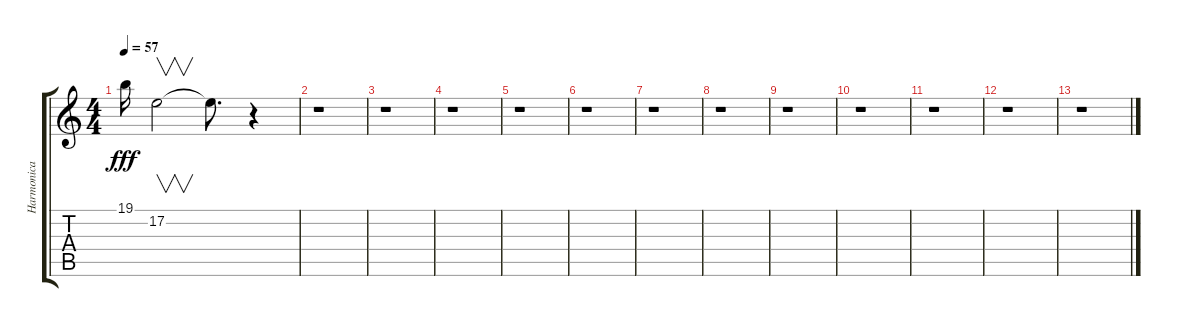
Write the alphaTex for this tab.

\track ("Harmonica" "Harmonica") {instrument harmonica}
\staff {score tabs}
\tuning (E4 B3 G3 D3 A2 E2) {hide}
\ts (4 4)
\tempo 57
\clef g2
\ks c
19.1{t}.16{dy fff} 17.2.2{v} 17.2{t}.8{d} r.4 |
r.1 |
r.1 |
r.1 |
r.1 |
r.1 |
r.1 |
r.1 |
r.1 |
r.1 |
r.1 |
r.1 |
r.1
